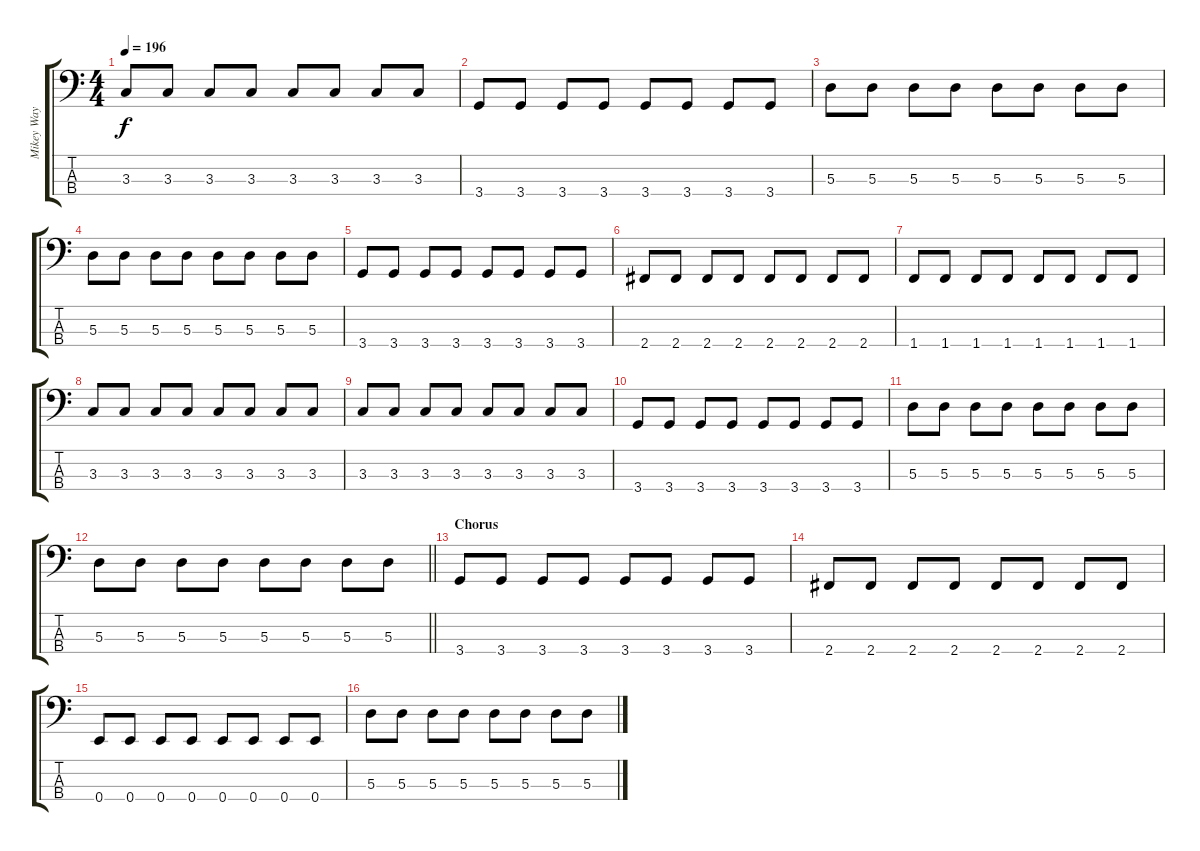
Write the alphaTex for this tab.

\track ("Mikey Way (bass)" "Mikey Way ") {instrument electricbassfinger}
\staff {score tabs}
\tuning (G2 D2 A1 E1) {hide}
\ts (4 4)
\tempo 196
\clef f4
\ks c
3.3.8{dy f} 3.3.8 3.3.8 3.3.8 3.3.8 3.3.8 3.3.8 3.3.8 |
3.4.8 3.4.8 3.4.8 3.4.8 3.4.8 3.4.8 3.4.8 3.4.8 |
5.3.8 5.3.8 5.3.8 5.3.8 5.3.8 5.3.8 5.3.8 5.3.8 |
5.3.8 5.3.8 5.3.8 5.3.8 5.3.8 5.3.8 5.3.8 5.3.8 |
3.4.8 3.4.8 3.4.8 3.4.8 3.4.8 3.4.8 3.4.8 3.4.8 |
2.4.8 2.4.8 2.4.8 2.4.8 2.4.8 2.4.8 2.4.8 2.4.8 |
1.4.8 1.4.8 1.4.8 1.4.8 1.4.8 1.4.8 1.4.8 1.4.8 |
3.3.8 3.3.8 3.3.8 3.3.8 3.3.8 3.3.8 3.3.8 3.3.8 |
3.3.8 3.3.8 3.3.8 3.3.8 3.3.8 3.3.8 3.3.8 3.3.8 |
3.4.8 3.4.8 3.4.8 3.4.8 3.4.8 3.4.8 3.4.8 3.4.8 |
5.3.8 5.3.8 5.3.8 5.3.8 5.3.8 5.3.8 5.3.8 5.3.8 |
\barLineRight lightlight
5.3.8 5.3.8 5.3.8 5.3.8 5.3.8 5.3.8 5.3.8 5.3.8 |
\section ("" "Chorus")
3.4.8 3.4.8 3.4.8 3.4.8 3.4.8 3.4.8 3.4.8 3.4.8 |
2.4.8 2.4.8 2.4.8 2.4.8 2.4.8 2.4.8 2.4.8 2.4.8 |
0.4.8 0.4.8 0.4.8 0.4.8 0.4.8 0.4.8 0.4.8 0.4.8 |
5.3.8 5.3.8 5.3.8 5.3.8 5.3.8 5.3.8 5.3.8 5.3.8
